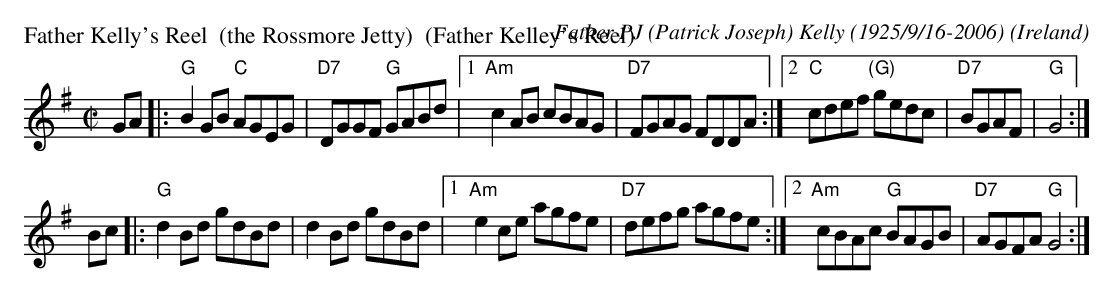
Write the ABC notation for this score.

X:1
P: Father Kelly's Reel  (the Rossmore Jetty)  (Father Kelley's Reel)
C: Father PJ (Patrick Joseph) Kelly (1925/9/16-2006)
O: Ireland
M: C|
L: 1/8
K: G
GA \
|: "G"B2GB "C"AGEG | "D7"DGGF "G"GABd |\
[1 "Am"c2AB cBAG | "D7"FGAG FDDA :|\
[2 "C"cdef "(G)"gedc | "D7"BGAF | "G"G4 :|
Bc \
|: "G"d2Bd gdBd | d2Bd gdBd |\
[1 "Am"e2ce agfe | "D7"defg agfe :|\
[2 "Am"cBAc "G"BAGB | "D7"AGFA "G"G4 :|
